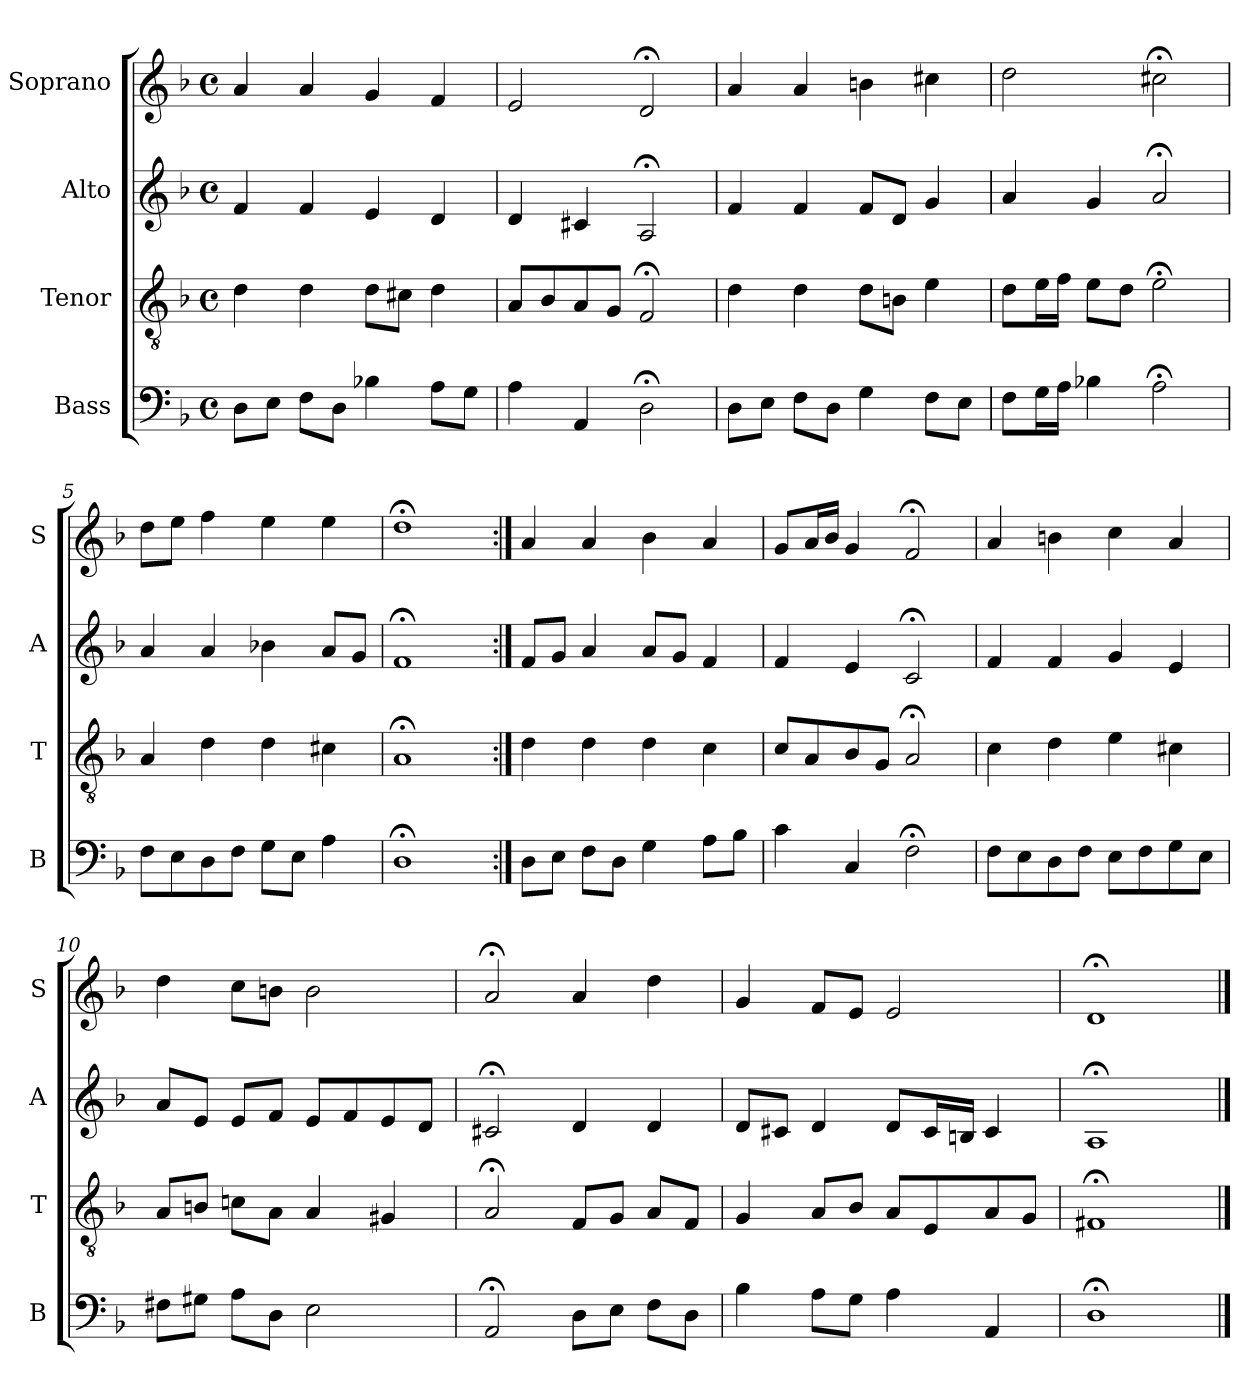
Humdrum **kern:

**kern	**kern	**kern	**kern
*part4	*part3	*part2	*part1
*staff4	*staff3	*staff2	*staff1
*I"Bass	*I"Tenor	*I"Alto	*I"Soprano
*I'B	*I'T	*I'A	*I'S
*clefF4	*clefGv2	*clefG2	*clefG2
*k[b-]	*k[b-]	*k[b-]	*k[b-]
*d:	*d:	*d:	*d:
*M4/4	*M4/4	*M4/4	*M4/4
*met(c)	*met(c)	*met(c)	*met(c)
*MM100	*MM100	*MM100	*MM100
=1	=1	=1	=1
8DL	4d	4f	4a
8EJ	.	.	.
8FL	4d	4f	4a
8DJ	.	.	.
4B-X	8dL	4e	4g
.	8c#XJ	.	.
8AL	4d	4d	4f
8GJ	.	.	.
=2	=2	=2	=2
4A	8AL	4d	2e
.	8B-	.	.
4AA	8A	4c#X	.
.	8GJ	.	.
2D;<	2F;<i	2A;<	2d;<i
=3	=3	=3	=3
8DL	4di	4f	4ai
8EJ	.	.	.
8FL	4d	4f	4a
8DJ	.	.	.
4G	8dL	8fL	4bn
.	8BnJ	8dJ	.
8FL	4e	4g	4cc#X
8EJ	.	.	.
=4	=4	=4	=4
8FL	8dL	4a	2dd
16GL	16eL	.	.
16AJJ	16fJJ	.	.
4B-X	8eL	4g	.
.	8dJ	.	.
2A;<	2e;<	2a;<	2cc#X;<
=5	=5	=5	=5
8FL	4A	4a	8ddL
8E	.	.	8eeJ
8D	4d	4a	4ff
8FJ	.	.	.
8GL	4d	4b-X	4ee
8EJ	.	.	.
4A	4c#X	8aL	4ee
.	.	8gJ	.
=6	=6	=6	=6
1D;<	1A;<	1f;<	1dd;<
=7:|!	=7:|!	=7:|!	=7:|!
8DL	4d	8fL	4a
8EJ	.	8gJ	.
8FL	4d	4a	4a
8DJ	.	.	.
4G	4d	8aL	4b-
.	.	8gJ	.
8AL	4c	4f	4a
8B-J	.	.	.
=8	=8	=8	=8
4c	8cL	4f	8gL
.	8A	.	16aL
.	.	.	16b-JJ
4C	8B-	4e	4g
.	8GJ	.	.
2F;<	2A;<	2c;<	2f;<
=9	=9	=9	=9
8FL	4c	4f	4a
8E	.	.	.
8D	4d	4f	4bn
8FJ	.	.	.
8EL	4e	4g	4cc
8F	.	.	.
8G	4c#X	4e	4a
8EJ	.	.	.
=10	=10	=10	=10
8F#XL	8AL	8aL	4dd
8G#XJ	8BnJ	8eJ	.
8AL	8cnL	8eL	8ccL
8DJ	8AJ	8fJ	8bnJ
2E	4A	8eL	2b
.	.	8f	.
.	4G#X	8e	.
.	.	8dJ	.
=11	=11	=11	=11
2AA;<	2A;<	2c#X;<	2a;<
8DL	8FL	4d	4a
8EJ	8GJ	.	.
8FL	8AL	4d	4dd
8DJ	8FJ	.	.
=12	=12	=12	=12
4B-	4G	8dL	4g
.	.	8c#XJ	.
8AL	8AL	4d	8fL
8GJ	8B-J	.	8eJ
4A	8AL	8dL	2e
.	8E	16c#L	.
.	.	16BnJJ	.
4AA	8A	4c#	.
.	8GJ	.	.
=13	=13	=13	=13
1D;<	1F#X;<	1A;<	1d;<
==	==	==	==
*-	*-	*-	*-
